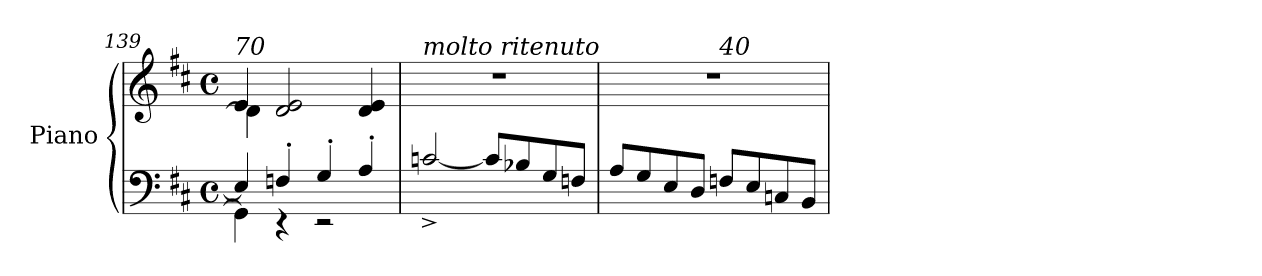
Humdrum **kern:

**kern	**kern
*part1	*part1
*staff2	*staff1
*I"Piano	*
*I'Pno	*
*clefF4	*clefG2
*k[f#c#]	*k[f#c#]
*M4/4	*M4/4
*met(c)	*met(c)
=139	=139
*^	*^
!	!	!LO:TX:a:i:t=70	!
4E/]	4GG\]	4e/	4d\]
4Fn'/	4r	2d/ 2e/	2.ryy
4G'/	2r	.	.
4A'/	.	4d/ 4e/	.
*v	*v	*	*
*	*v	*v
=140	=140
!	!LO:TX:a:i:t=molto ritenuto
[2cn^/	1r
8c/L]	.
8B-X/	.
8G/	.
8Fn/J	.
=141	=141
!	!LO:TX:a:i:t=50
*	*^
8A/L	1r	2ryy
8G/	.	.
8E/	.	.
8D/J	.	.
!	!	!LO:TX:a:i:t=40
8Fn/L	.	2ryy
8E/	.	.
8Cn/	.	.
8BB/J	.	.
*	*v	*v
=	=
*-	*-
